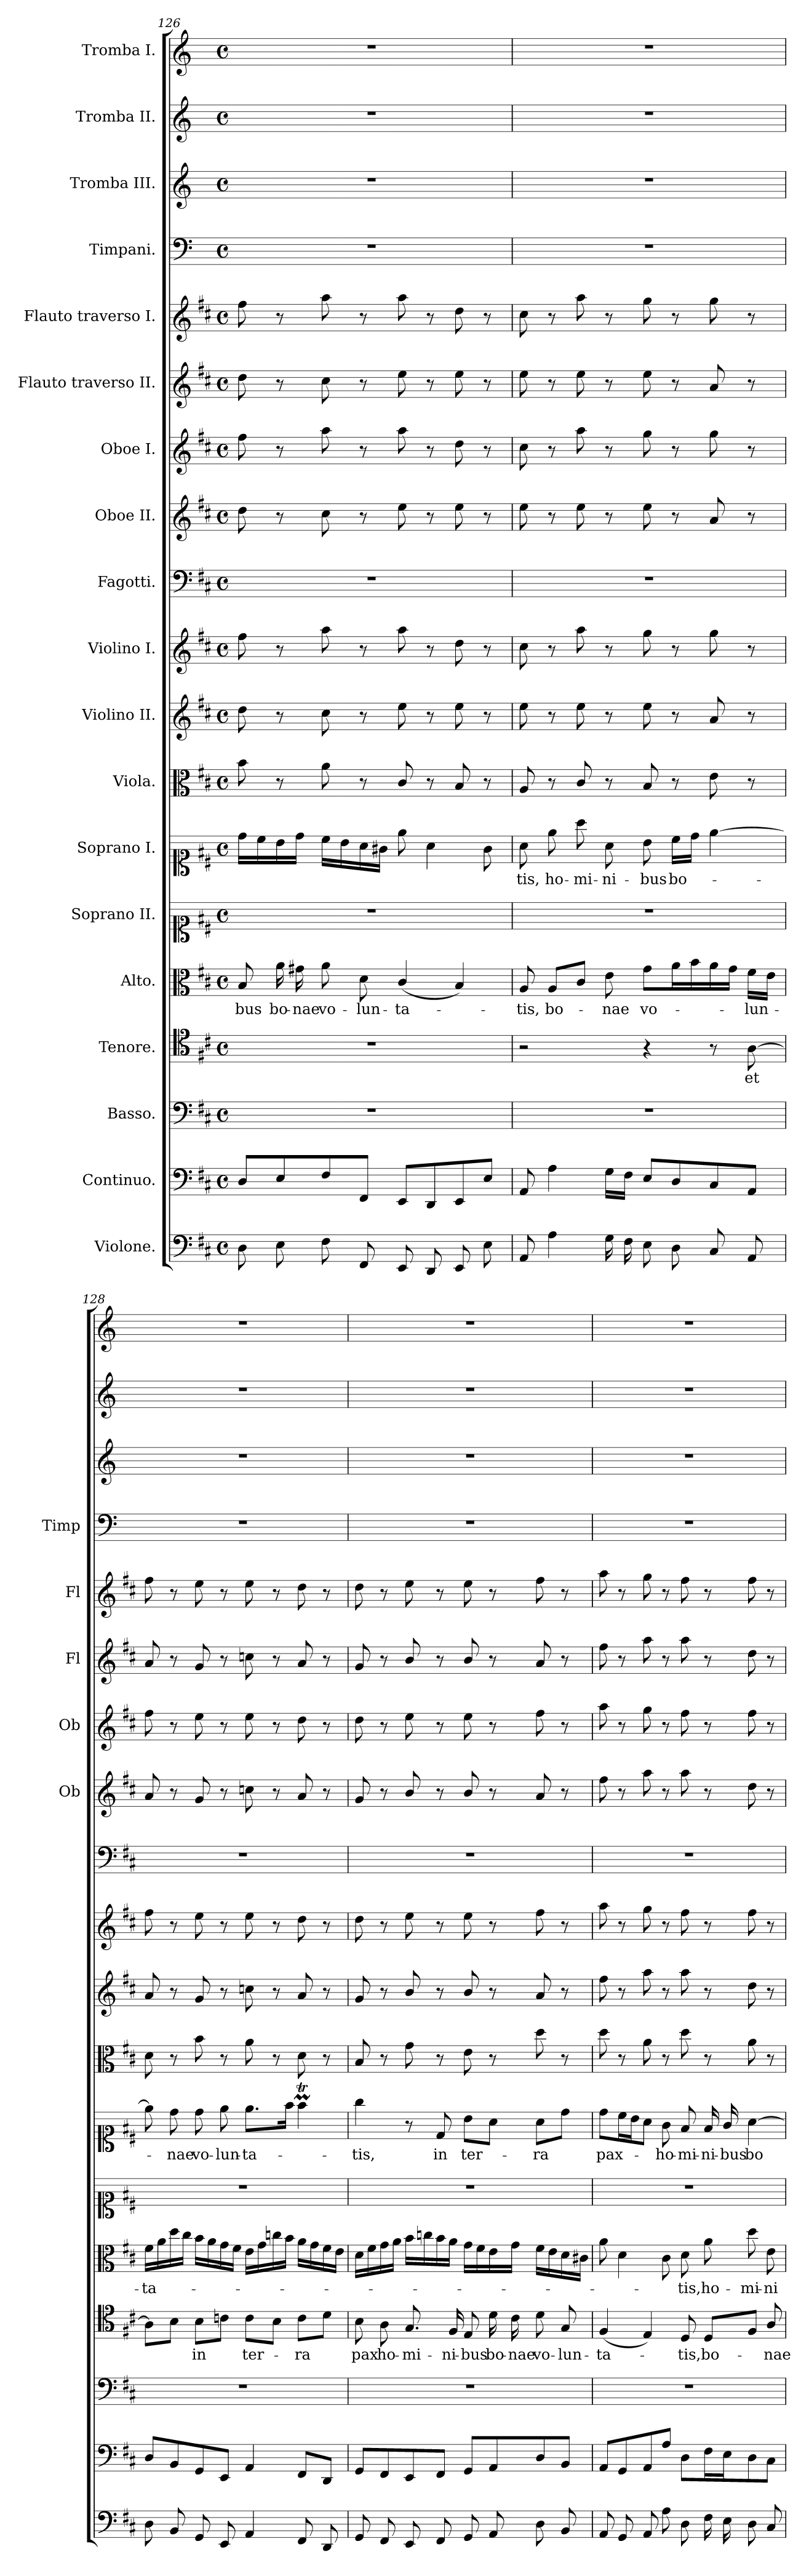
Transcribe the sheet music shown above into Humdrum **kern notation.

**kern	**kern	**kern	**kern	**text	**dynam	**kern	**text	**kern	**kern	**text	**kern	**kern	**kern	**kern	**kern	**kern	**kern	**kern	**kern	**kern	**kern	**kern
*part19	*part18	*part17	*part16	*part16	*part16	*part15	*part15	*part14	*part13	*part13	*part12	*part11	*part10	*part9	*part8	*part7	*part6	*part5	*part4	*part3	*part2	*part1
*staff19	*staff18	*staff17	*staff16	*staff16	*staff16	*staff15	*staff15	*staff14	*staff13	*staff13	*staff12	*staff11	*staff10	*staff9	*staff8	*staff7	*staff6	*staff5	*staff4	*staff3	*staff2	*staff1
*I"Violone.	*I"Continuo.	*I"Basso.	*I"Tenore.	*	*	*I"Alto.	*	*I"Soprano II.	*I"Soprano I.	*	*I"Viola.	*I"Violino II.	*I"Violino I.	*I"Fagotti.	*I"Oboe II.	*I"Oboe I.	*I"Flauto traverso II.	*I"Flauto traverso I.	*I"Timpani.	*I"Tromba III.	*I"Tromba II.	*I"Tromba I.
*	*	*	*	*	*	*	*	*	*	*	*	*	*	*	*I'Ob	*I'Ob	*I'Fl	*I'Fl	*I'Timp	*	*	*
*clefF4	*clefF4	*clefF4	*clefC4	*	*	*clefC3	*	*clefC1	*clefC1	*	*clefC3	*clefG2	*clefG2	*clefF4	*clefG2	*clefG2	*clefG2	*clefG2	*clefF4	*clefG2	*clefG2	*clefG2
*ITrd7c12	*	*	*	*	*	*	*	*	*	*	*	*	*	*	*	*	*	*	*ITrd-1c-2	*ITrd-1c-2	*ITrd-1c-2	*ITrd-1c-2
*k[f#c#]	*k[f#c#]	*k[f#c#]	*k[f#c#]	*	*	*k[f#c#]	*	*k[f#c#]	*k[f#c#]	*	*k[f#c#]	*k[f#c#]	*k[f#c#]	*k[f#c#]	*k[f#c#]	*k[f#c#]	*k[f#c#]	*k[f#c#]	*k[f#c#]	*k[f#c#]	*k[f#c#]	*k[f#c#]
*M4/4	*M4/4	*M4/4	*M4/4	*	*	*M4/4	*	*M4/4	*M4/4	*	*M4/4	*M4/4	*M4/4	*M4/4	*M4/4	*M4/4	*M4/4	*M4/4	*M4/4	*M4/4	*M4/4	*M4/4
*met(c)	*met(c)	*met(c)	*met(c)	*	*	*met(c)	*	*met(c)	*met(c)	*	*met(c)	*met(c)	*met(c)	*met(c)	*met(c)	*met(c)	*met(c)	*met(c)	*met(c)	*met(c)	*met(c)	*met(c)
=126	=126	=126	=126	=126	=126	=126	=126	=126	=126	=126	=126	=126	=126	=126	=126	=126	=126	=126	=126	=126	=126	=126
!	!	!	!	!	!	!	!LO:LY:b	!	!	!	!	!	!	!	!	!	!	!	!	!	!	!
8DD\	8D/L	1r	1r	.	.	8B/	-bus	1r	16dd\LL	.	8b\	8dd\	8ff#\	1r	8dd\	8ff#\	8dd\	8ff#\	1r	1r	1r	1r
.	.	.	.	.	.	.	.	.	16cc#\	.	.	.	.	.	.	.	.	.	.	.	.	.
!	!	!	!	!	!	!	!LO:LY:b	!	!	!	!	!	!	!	!	!	!	!	!	!	!	!
8EE\	8E/	.	.	.	.	16a\	bo-	.	16b\	.	8r	8r	8r	.	8r	8r	8r	8r	.	.	.	.
!	!	!	!	!	!	!	!LO:LY:b	!	!	!	!	!	!	!	!	!	!	!	!	!	!	!
.	.	.	.	.	.	16g#X\	-nae	.	16dd\JJ	.	.	.	.	.	.	.	.	.	.	.	.	.
!	!	!	!	!	!	!	!LO:LY:b	!	!	!	!	!	!	!	!	!	!	!	!	!	!	!
8FF#\	8F#/	.	.	.	.	8a\	vo-	.	16cc#\LL	.	8a\	8cc#\	8aa\	.	8cc#\	8aa\	8cc#\	8aa\	.	.	.	.
.	.	.	.	.	.	.	.	.	16b\	.	.	.	.	.	.	.	.	.	.	.	.	.
!	!	!	!	!	!	!	!LO:LY:b	!	!	!	!	!	!	!	!	!	!	!	!	!	!	!
8FFF#/	8FF#/J	.	.	.	.	8d\	-lun-	.	16a\	.	8r	8r	8r	.	8r	8r	8r	8r	.	.	.	.
.	.	.	.	.	.	.	.	.	16g#X\JJ	.	.	.	.	.	.	.	.	.	.	.	.	.
!	!	!	!	!	!	!	!LO:LY:b	!	!	!	!	!	!	!	!	!	!	!	!	!	!	!
8EEE/	8EE/L	.	.	.	.	(4c#/	-ta-	.	8ee\	.	8c#/	8ee\	8aa\	.	8ee\	8aa\	8ee\	8aa\	.	.	.	.
8DDD/	8DD/	.	.	.	.	.	.	.	4a\	.	8r	8r	8r	.	8r	8r	8r	8r	.	.	.	.
8EEE/	8EE/	.	.	.	.	4B/)	.	.	.	.	8B/	8ee\	8dd\	.	8ee\	8dd\	8ee\	8dd\	.	.	.	.
8EE\	8E/J	.	.	.	.	.	.	.	8g#\	.	8r	8r	8r	.	8r	8r	8r	8r	.	.	.	.
=127	=127	=127	=127	=127	=127	=127	=127	=127	=127	=127	=127	=127	=127	=127	=127	=127	=127	=127	=127	=127	=127	=127
!	!	!	!	!	!	!	!LO:LY:b	!	!	!LO:LY:b	!	!	!	!	!	!	!	!	!	!	!	!
8AAA/	8AA/	1r	2r	.	.	8A/	-tis,	1r	8a\	tis,	8A/	8ee\	8cc#\	1r	8ee\	8cc#\	8ee\	8cc#\	1r	1r	1r	1r
!	!	!	!	!	!	!	!LO:LY:b	!	!	!LO:LY:b	!	!	!	!	!	!	!	!	!	!	!	!
4AA\	4A\	.	.	.	.	8A/L	bo-	.	8ee\	ho-	8r	8r	8r	.	8r	8r	8r	8r	.	.	.	.
!	!	!	!	!	!	!	!	!	!	!LO:LY:b	!	!	!	!	!	!	!	!	!	!	!	!
.	.	.	.	.	.	8c#/J	.	.	8aa\	-mi-	8c#/	8ee\	8aa\	.	8ee\	8aa\	8ee\	8aa\	.	.	.	.
!	!	!	!	!	!	!	!LO:LY:b	!	!	!LO:LY:b	!	!	!	!	!	!	!	!	!	!	!	!
16GG\	16G\LL	.	.	.	.	8e\	-nae	.	8a\	-ni-	8r	8r	8r	.	8r	8r	8r	8r	.	.	.	.
16FF#\	16F#\JJ	.	.	.	.	.	.	.	.	.	.	.	.	.	.	.	.	.	.	.	.	.
!	!	!	!	!	!	!	!LO:LY:b	!	!	!LO:LY:b	!	!	!	!	!	!	!	!	!	!	!	!
8EE\	8E/L	.	4r	.	.	8g\L	vo-	.	8b\	-bus	8B/	8ee\	8gg\	.	8ee\	8gg\	8ee\	8gg\	.	.	.	.
!	!	!	!	!	!	!	!	!	!	!LO:LY:b	!	!	!	!	!	!	!	!	!	!	!	!
8DD\	8D/	.	.	.	.	16a\L	.	.	16cc#\LL	bo-	8r	8r	8r	.	8r	8r	8r	8r	.	.	.	.
.	.	.	.	.	.	16b\	.	.	16dd\JJ	.	.	.	.	.	.	.	.	.	.	.	.	.
8CC#/	8C#/	.	8r	.	.	16a\	.	.	[4ee\	.	8e\	8a/	8gg\	.	8a/	8gg\	8a/	8gg\	.	.	.	.
.	.	.	.	.	.	16g\JJ	.	.	.	.	.	.	.	.	.	.	.	.	.	.	.	.
!	!	!	!	!LO:LY:b	!LO:DY:a	!	!LO:LY:b	!	!	!	!	!	!	!	!	!	!	!	!	!	!	!
8AAA/	8AA/J	.	[8A\	et	other-dynamics	16f#\LL	-lun-	.	.	.	8r	8r	8r	.	8r	8r	8r	8r	.	.	.	.
.	.	.	.	.	.	16e\JJ	.	.	.	.	.	.	.	.	.	.	.	.	.	.	.	.
=128	=128	=128	=128	=128	=128	=128	=128	=128	=128	=128	=128	=128	=128	=128	=128	=128	=128	=128	=128	=128	=128	=128
!	!	!	!	!	!	!	!LO:LY:b	!	!	!	!	!	!	!	!	!	!	!	!	!	!	!
8DD\	8D/L	1r	8A\L]	.	.	16f#\LL	-ta-	1r	8ee\]	.	8d\	8a/	8ff#\	1r	8a/	8ff#\	8a/	8ff#\	1r	1r	1r	1r
.	.	.	.	.	.	16a\	.	.	.	.	.	.	.	.	.	.	.	.	.	.	.	.
!	!	!	!	!	!	!	!	!	!	!LO:LY:b	!	!	!	!	!	!	!	!	!	!	!	!
8BBB/	8BB/	.	8B\J	.	.	16dd\	.	.	8dd\	-nae	8r	8r	8r	.	8r	8r	8r	8r	.	.	.	.
.	.	.	.	.	.	16cc#\JJ	.	.	.	.	.	.	.	.	.	.	.	.	.	.	.	.
!	!	!	!	!LO:LY:b	!	!	!	!	!	!LO:LY:b	!	!	!	!	!	!	!	!	!	!	!	!
8GGG/	8GG/	.	8B\L	in	.	16b\LL	.	.	8dd\	vo-	8b\	8g/	8ee\	.	8g/	8ee\	8g/	8ee\	.	.	.	.
.	.	.	.	.	.	16a\	.	.	.	.	.	.	.	.	.	.	.	.	.	.	.	.
!	!	!	!	!	!	!	!	!	!	!LO:LY:b	!	!	!	!	!	!	!	!	!	!	!	!
8EEE/	8EE/J	.	8cn\J	.	.	16g\	.	.	8ee\	-lun-	8r	8r	8r	.	8r	8r	8r	8r	.	.	.	.
.	.	.	.	.	.	16f#\JJ	.	.	.	.	.	.	.	.	.	.	.	.	.	.	.	.
!	!	!	!	!LO:LY:b	!	!	!	!	!	!LO:LY:b	!	!	!	!	!	!	!	!	!	!	!	!
4AAA/	4AA/	.	8c\L	ter-	.	16e\LL	.	.	8.ee\L	-ta-	8a\	8ccn\	8ee\	.	8ccn\	8ee\	8ccn\	8ee\	.	.	.	.
.	.	.	.	.	.	16g\	.	.	.	.	.	.	.	.	.	.	.	.	.	.	.	.
.	.	.	8B\J	.	.	16ccn\	.	.	.	.	8r	8r	8r	.	8r	8r	8r	8r	.	.	.	.
.	.	.	.	.	.	16b\JJ	.	.	16ff#\Jk	.	.	.	.	.	.	.	.	.	.	.	.	.
!	!	!	!	!LO:LY:b	!	!	!	!	!	!	!	!	!	!	!	!	!	!	!	!	!	!
8FFF#/	8FF#/L	.	8c\L	-ra	.	16a\LL	.	.	4ff#tm\	.	8d\	8a/	8dd\	.	8a/	8dd\	8a/	8dd\	.	.	.	.
.	.	.	.	.	.	16g\	.	.	.	.	.	.	.	.	.	.	.	.	.	.	.	.
8DDD/	8DD/J	.	8d\J	.	.	16f#\	.	.	.	.	8r	8r	8r	.	8r	8r	8r	8r	.	.	.	.
.	.	.	.	.	.	16e\JJ	.	.	.	.	.	.	.	.	.	.	.	.	.	.	.	.
!!LO:PB:g=z
=129	=129	=129	=129	=129	=129	=129	=129	=129	=129	=129	=129	=129	=129	=129	=129	=129	=129	=129	=129	=129	=129	=129
!	!	!	!	!LO:LY:b	!	!	!	!	!	!LO:LY:b	!	!	!	!	!	!	!	!	!	!	!	!
8GGG/	8GG/L	1r	8B\	pax	.	16d\LL	.	1r	4gg\	tis,	8B/	8g/	8dd\	1r	8g/	8dd\	8g/	8dd\	1r	1r	1r	1r
.	.	.	.	.	.	16f#\	.	.	.	.	.	.	.	.	.	.	.	.	.	.	.	.
!	!	!	!	!LO:LY:b	!	!	!	!	!	!	!	!	!	!	!	!	!	!	!	!	!	!
8FFF#/	8FF#/	.	8A\	ho-	.	16g\	.	.	.	.	8r	8r	8r	.	8r	8r	8r	8r	.	.	.	.
.	.	.	.	.	.	16a\JJ	.	.	.	.	.	.	.	.	.	.	.	.	.	.	.	.
!	!	!	!	!LO:LY:b	!	!	!	!	!	!	!	!	!	!	!	!	!	!	!	!	!	!
8EEE/	8EE/	.	8.G/	-mi-	.	16b\LL	.	.	8r	.	8g\	8b/	8ee\	.	8b/	8ee\	8b/	8ee\	.	.	.	.
.	.	.	.	.	.	16ccn\	.	.	.	.	.	.	.	.	.	.	.	.	.	.	.	.
!	!	!	!	!	!	!	!	!	!	!LO:LY:b	!	!	!	!	!	!	!	!	!	!	!	!
8FFF#/	8FF#/J	.	.	.	.	16b\	.	.	8d/	in	8r	8r	8r	.	8r	8r	8r	8r	.	.	.	.
!	!	!	!	!LO:LY:b	!	!	!	!	!	!	!	!	!	!	!	!	!	!	!	!	!	!
.	.	.	16F#/	-ni-	.	16a\JJ	.	.	.	.	.	.	.	.	.	.	.	.	.	.	.	.
!	!	!	!	!LO:LY:b	!	!	!	!	!	!LO:LY:b	!	!	!	!	!	!	!	!	!	!	!	!
8GGG/	8GG/L	.	8E/	-bus	.	16g\LL	.	.	8b\L	ter-	8e\	8b/	8ee\	.	8b/	8ee\	8b/	8ee\	.	.	.	.
.	.	.	.	.	.	16f#\	.	.	.	.	.	.	.	.	.	.	.	.	.	.	.	.
!	!	!	!	!LO:LY:b	!	!	!	!	!	!	!	!	!	!	!	!	!	!	!	!	!	!
8AAA/	8AA/	.	16d\	bo-	.	16e\	.	.	8a\J	.	8r	8r	8r	.	8r	8r	8r	8r	.	.	.	.
!	!	!	!	!LO:LY:b	!	!	!	!	!	!	!	!	!	!	!	!	!	!	!	!	!	!
.	.	.	16c#\	-nae	.	16g\JJ	.	.	.	.	.	.	.	.	.	.	.	.	.	.	.	.
!	!	!	!	!LO:LY:b	!	!	!	!	!	!LO:LY:b	!	!	!	!	!	!	!	!	!	!	!	!
8DD\	8D/	.	8d\	vo-	.	16f#\LL	.	.	8a\L	-ra	8dd\	8a/	8ff#\	.	8a/	8ff#\	8a/	8ff#\	.	.	.	.
.	.	.	.	.	.	16e\	.	.	.	.	.	.	.	.	.	.	.	.	.	.	.	.
!	!	!	!	!LO:LY:b	!	!	!	!	!	!	!	!	!	!	!	!	!	!	!	!	!	!
8BBB/	8BB/J	.	8G/	-lun-	.	16d\	.	.	8dd\J	.	8r	8r	8r	.	8r	8r	8r	8r	.	.	.	.
.	.	.	.	.	.	16c#X\JJ	.	.	.	.	.	.	.	.	.	.	.	.	.	.	.	.
=130	=130	=130	=130	=130	=130	=130	=130	=130	=130	=130	=130	=130	=130	=130	=130	=130	=130	=130	=130	=130	=130	=130
!	!	!	!	!LO:LY:b	!	!	!	!	!	!LO:LY:b	!	!	!	!	!	!	!	!	!	!	!	!
8AAA/	8AA/L	1r	(4F#/	-ta-	.	8a\	.	1r	8dd\L	pax-	8dd\	8ff#\	8aa\	1r	8ff#\	8aa\	8ff#\	8aa\	1r	1r	1r	1r
8GGG/	8GG/	.	.	.	.	4d\	.	.	16cc#\L	.	8r	8r	8r	.	8r	8r	8r	8r	.	.	.	.
.	.	.	.	.	.	.	.	.	16b\J	.	.	.	.	.	.	.	.	.	.	.	.	.
8AAA/	8AA/	.	4E/)	.	.	.	.	.	8a\J	.	8a\	8aa\	8gg\	.	8aa\	8gg\	8aa\	8gg\	.	.	.	.
!	!	!	!	!	!	!	!	!	!	!LO:LY:b	!	!	!	!	!	!	!	!	!	!	!	!
8AA\	8A\J	.	.	.	.	8c#\	.	.	8g\	-ho-	8r	8r	8r	.	8r	8r	8r	8r	.	.	.	.
!	!	!	!	!LO:LY:b	!	!	!LO:LY:b	!	!	!LO:LY:b	!	!	!	!	!	!	!	!	!	!	!	!
8DD\	8D\L	.	8D/	-tis,	.	8d\	tis,	.	8f#/	-mi-	8dd\	8aa\	8ff#\	.	8aa\	8ff#\	8aa\	8ff#\	.	.	.	.
!	!	!	!	!LO:LY:b	!	!	!LO:LY:b	!	!	!LO:LY:b	!	!	!	!	!	!	!	!	!	!	!	!
16FF#\	16F#\L	.	8D/L	bo-	.	8a\	ho-	.	16f#/	-ni-	8r	8r	8r	.	8r	8r	8r	8r	.	.	.	.
!	!	!	!	!	!	!	!	!	!	!LO:LY:b	!	!	!	!	!	!	!	!	!	!	!	!
16EE\	16E\J	.	.	.	.	.	.	.	16g/	-bus	.	.	.	.	.	.	.	.	.	.	.	.
!	!	!	!	!	!	!	!LO:LY:b	!	!	!LO:LY:b	!	!	!	!	!	!	!	!	!	!	!	!
8DD\	8D\	.	8F#/J	.	.	8dd\	-mi-	.	[4a\	bo-	8a\	8dd\	8ff#\	.	8dd\	8ff#\	8dd\	8ff#\	.	.	.	.
!	!	!	!	!LO:LY:b	!	!	!LO:LY:b	!	!	!	!	!	!	!	!	!	!	!	!	!	!	!
8CC#/	8C#\J	.	8A/	-nae	.	8e\	-ni-	.	.	.	8r	8r	8r	.	8r	8r	8r	8r	.	.	.	.
=	=	=	=	=	=	=	=	=	=	=	=	=	=	=	=	=	=	=	=	=	=	=
*-	*-	*-	*-	*-	*-	*-	*-	*-	*-	*-	*-	*-	*-	*-	*-	*-	*-	*-	*-	*-	*-	*-
